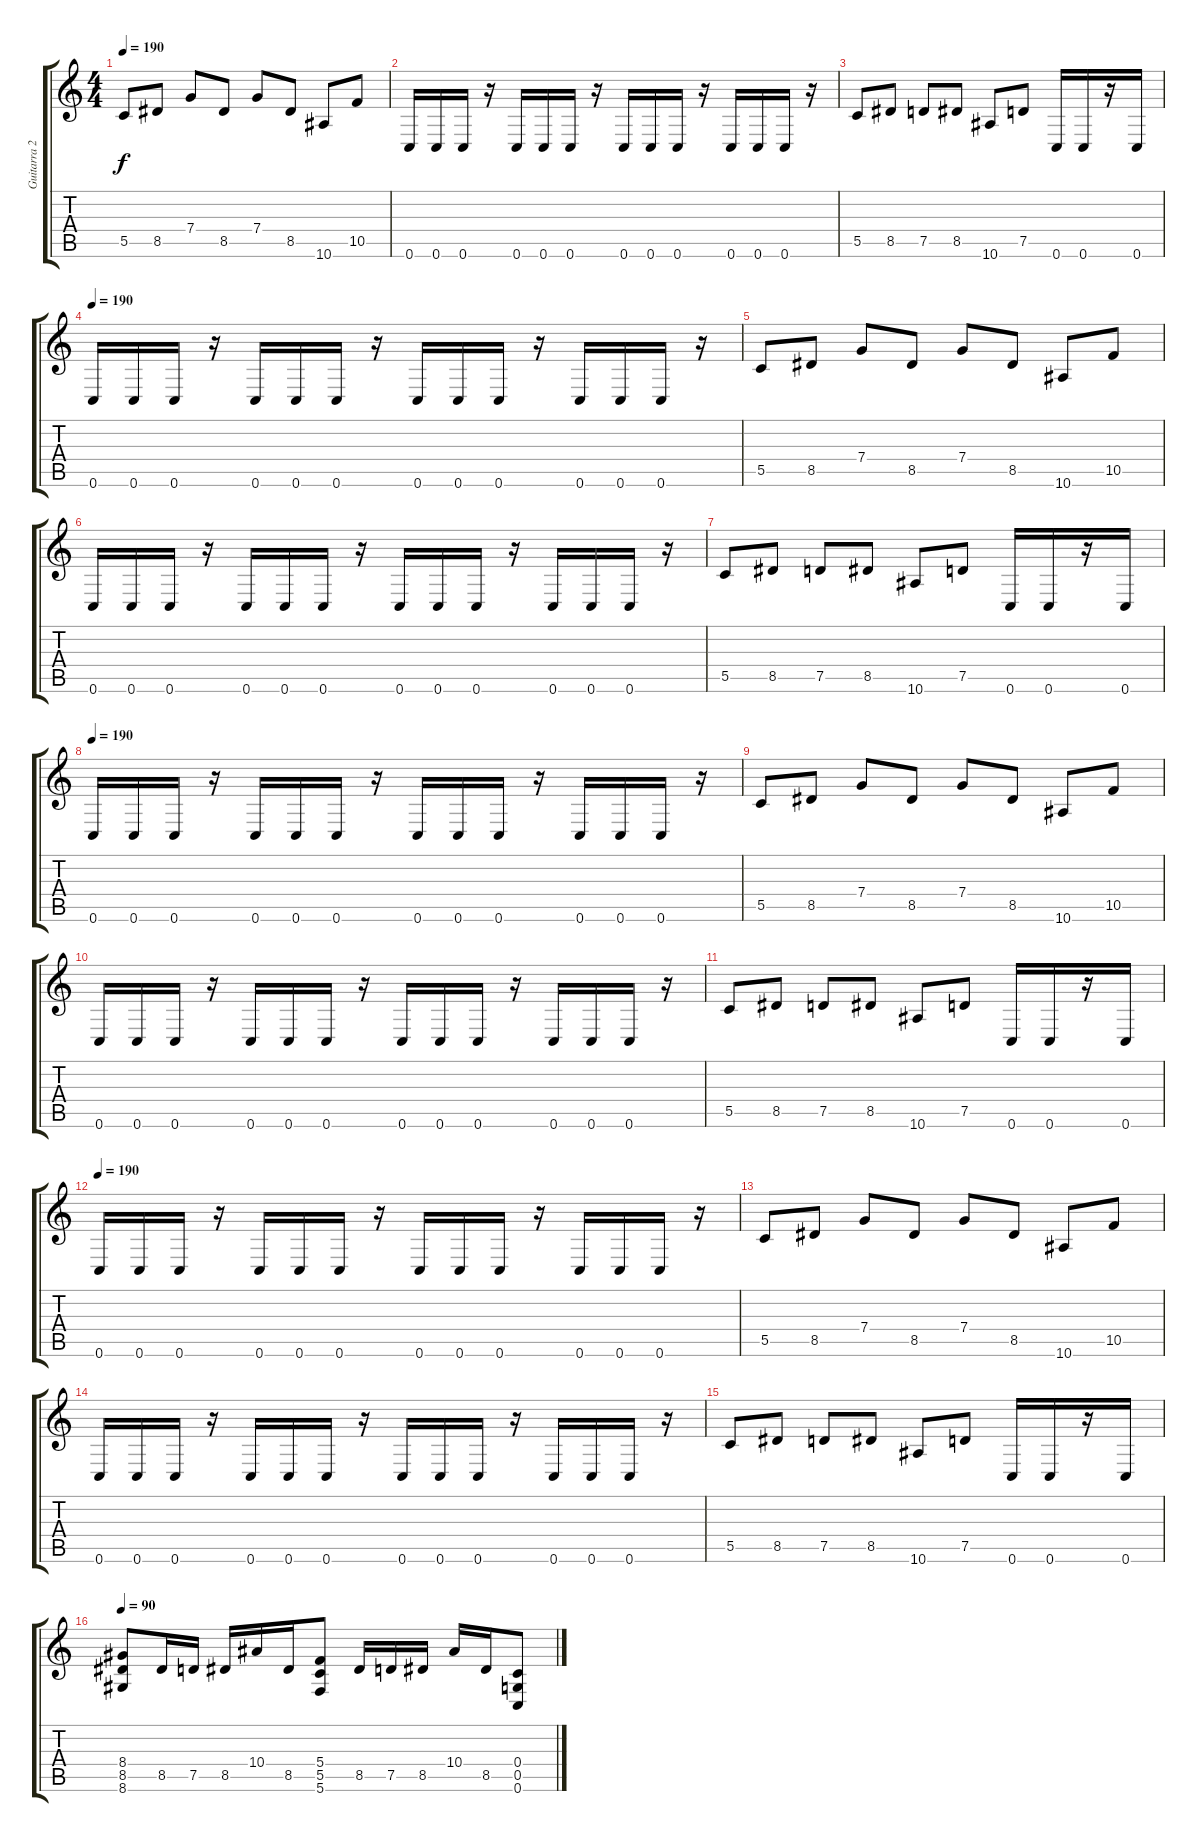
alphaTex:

\track ("Guitarra 2" "Guitarra 2") {instrument distortionguitar}
\staff {score tabs}
\tuning (D4 A3 F3 C3 G2 C2) {hide}
\ts (4 4)
\tempo 190
\clef g2
\ks c
5.5.8{dy f} 8.5.8 7.4.8 8.5.8 7.4.8 8.5.8 10.6.8 10.5.8 |
0.6.16 0.6.16 0.6.16 r.16 0.6.16 0.6.16 0.6.16 r.16 0.6.16 0.6.16 0.6.16 r.16 0.6.16 0.6.16 0.6.16 r.16 |
5.5.8 8.5.8 7.5.8 8.5.8 10.6.8 7.5.8 0.6.16 0.6.16 r.16 0.6.16 |
\tempo 190
0.6.16 0.6.16 0.6.16 r.16 0.6.16 0.6.16 0.6.16 r.16 0.6.16 0.6.16 0.6.16 r.16 0.6.16 0.6.16 0.6.16 r.16 |
5.5.8 8.5.8 7.4.8 8.5.8 7.4.8 8.5.8 10.6.8 10.5.8 |
0.6.16 0.6.16 0.6.16 r.16 0.6.16 0.6.16 0.6.16 r.16 0.6.16 0.6.16 0.6.16 r.16 0.6.16 0.6.16 0.6.16 r.16 |
5.5.8 8.5.8 7.5.8 8.5.8 10.6.8 7.5.8 0.6.16 0.6.16 r.16 0.6.16 |
\tempo 190
0.6.16 0.6.16 0.6.16 r.16 0.6.16 0.6.16 0.6.16 r.16 0.6.16 0.6.16 0.6.16 r.16 0.6.16 0.6.16 0.6.16 r.16 |
5.5.8 8.5.8 7.4.8 8.5.8 7.4.8 8.5.8 10.6.8 10.5.8 |
0.6.16 0.6.16 0.6.16 r.16 0.6.16 0.6.16 0.6.16 r.16 0.6.16 0.6.16 0.6.16 r.16 0.6.16 0.6.16 0.6.16 r.16 |
5.5.8 8.5.8 7.5.8 8.5.8 10.6.8 7.5.8 0.6.16 0.6.16 r.16 0.6.16 |
\tempo 190
0.6.16 0.6.16 0.6.16 r.16 0.6.16 0.6.16 0.6.16 r.16 0.6.16 0.6.16 0.6.16 r.16 0.6.16 0.6.16 0.6.16 r.16 |
5.5.8 8.5.8 7.4.8 8.5.8 7.4.8 8.5.8 10.6.8 10.5.8 |
0.6.16 0.6.16 0.6.16 r.16 0.6.16 0.6.16 0.6.16 r.16 0.6.16 0.6.16 0.6.16 r.16 0.6.16 0.6.16 0.6.16 r.16 |
5.5.8 8.5.8 7.5.8 8.5.8 10.6.8 7.5.8 0.6.16 0.6.16 r.16 0.6.16 |
\tempo 90
(8.4 8.5 8.6).8 8.5.16 7.5.16 8.5.16 10.4.16 8.5.16 (5.4 5.5 5.6).8 8.5.16 7.5.16 8.5.16 10.4.16 8.5.16 (0.4 0.5 0.6).8
